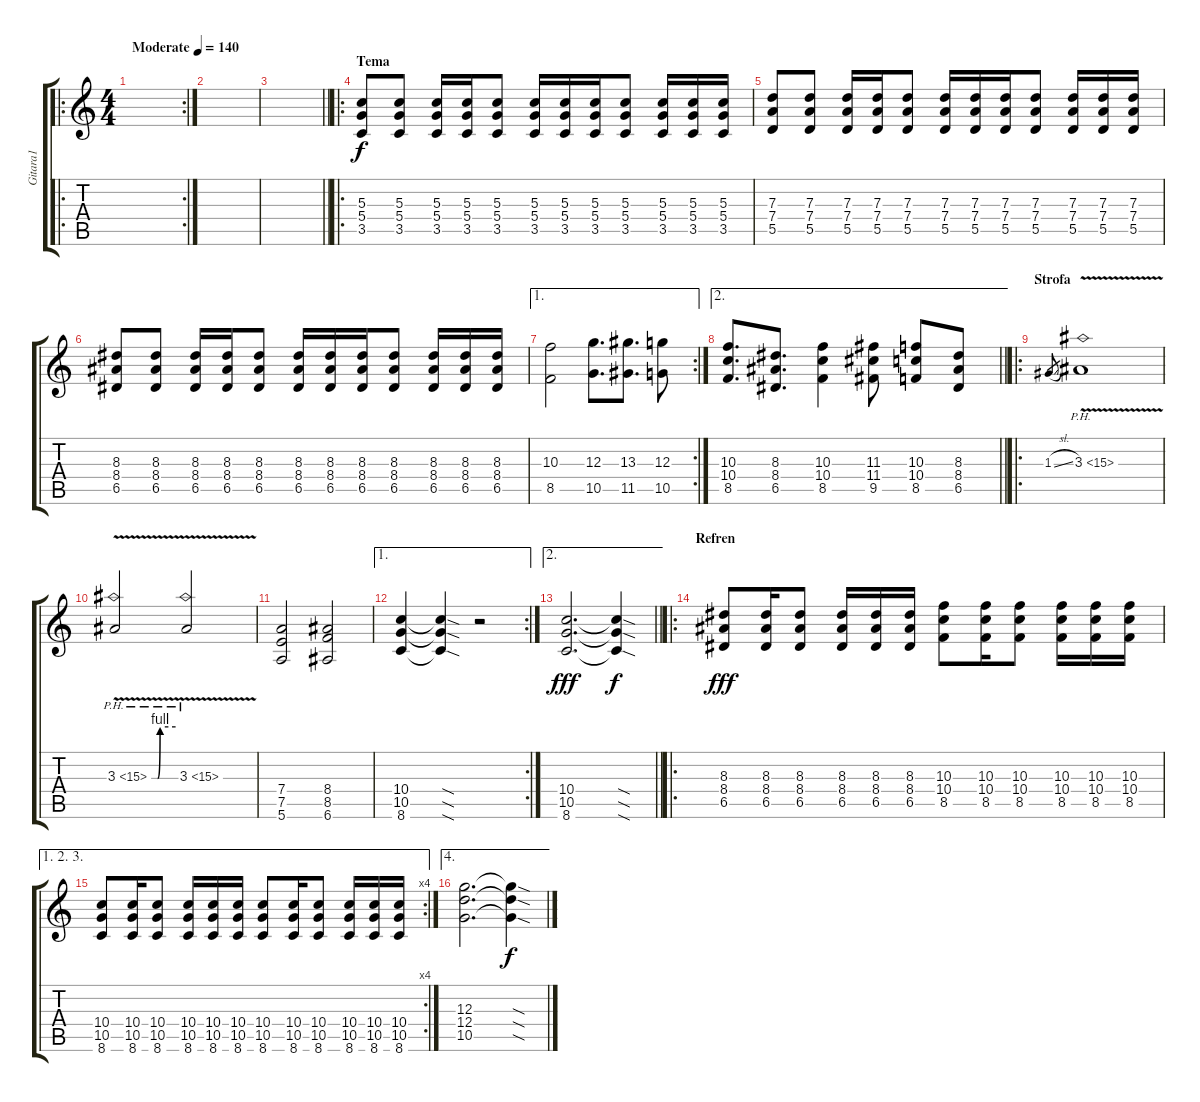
\track ("Gitara1" "Gitara1") {instrument distortionguitar}
\staff {score tabs}
\tuning (E4 B3 G3 D3 A2 E2) {hide}
\ro
\rc 2
\ts (4 4)
\tempo (140 "Moderate")
\clef g2
\ks c
|
|
\barLineRight lightlight
|
\ro
\section ("" "Tema")
(5.3 5.4 3.5).8{volume 16} (5.3 5.4 3.5).8 (5.3 5.4 3.5).16 (5.3 5.4 3.5).16 (5.3 5.4 3.5).8 (5.3 5.4 3.5).16 (5.3 5.4 3.5).16 (5.3 5.4 3.5).16 (5.3 5.4 3.5).8 (5.3 5.4 3.5).16 (5.3 5.4 3.5).16 (5.3 5.4 3.5).16 |
(7.3 7.4 5.5).8 (7.3 7.4 5.5).8 (7.3 7.4 5.5).16 (7.3 7.4 5.5).16 (7.3 7.4 5.5).8 (7.3 7.4 5.5).16 (7.3 7.4 5.5).16 (7.3 7.4 5.5).16 (7.3 7.4 5.5).8 (7.3 7.4 5.5).16 (7.3 7.4 5.5).16 (7.3 7.4 5.5).16 |
(8.3 8.4 6.5).8 (8.3 8.4 6.5).8 (8.3 8.4 6.5).16 (8.3 8.4 6.5).16 (8.3 8.4 6.5).8 (8.3 8.4 6.5).16 (8.3 8.4 6.5).16 (8.3 8.4 6.5).16 (8.3 8.4 6.5).8 (8.3 8.4 6.5).16 (8.3 8.4 6.5).16 (8.3 8.4 6.5).16 |
\ae 1
\rc 2
(10.3 8.5).2 (12.3 10.5).8{d} (13.3 11.5).8{d} (12.3 10.5).8 |
\ae 2
\barLineRight lightlight
(10.3 10.4 8.5).8{d} (8.3 8.4 6.5).8{d} (10.3 10.4 8.5).4 (11.3 11.4 9.5).8 (10.3 10.4 8.5).8 (8.3 8.4 6.5).8 |
\ro
\section ("" "Strofa")
1.3{sl}.8{gr} 3.3{ph 12 v}.1{volume 14} |
3.3{be (custom 0 0 15 0 21 4 60 4) ph 12 v}.2 3.3{ph 12 v}.2 |
(7.4 7.5 5.6).2 (8.4 8.5 6.6).2 |
\ae 1
\rc 2
(10.4 10.5 8.6).4 (10.4{sod t} 10.5{sod t} 8.6{sod t}).4{dy f} r.2 |
\ae 2
\barLineRight lightlight
(10.4 10.5 8.6).2{d dy fff} (10.4{sod t} 10.5{sod t} 8.6{sod t}).4{dy f} |
\ro
\section ("" "Refren")
(8.3 8.4 6.5).8{dy fff} (8.3 8.4 6.5).16 (8.3 8.4 6.5).8 (8.3 8.4 6.5).16 (8.3 8.4 6.5).16 (8.3 8.4 6.5).16 (10.3 10.4 8.5).8 (10.3 10.4 8.5).16 (10.3 10.4 8.5).8 (10.3 10.4 8.5).16 (10.3 10.4 8.5).16 (10.3 10.4 8.5).16 |
\ae (1 2 3)
\rc 4
(10.4 10.5 8.6).8 (10.4 10.5 8.6).16 (10.4 10.5 8.6).8 (10.4 10.5 8.6).16 (10.4 10.5 8.6).16 (10.4 10.5 8.6).16 (10.4 10.5 8.6).8 (10.4 10.5 8.6).16 (10.4 10.5 8.6).8 (10.4 10.5 8.6).16 (10.4 10.5 8.6).16 (10.4 10.5 8.6).16 |
\ae 4
(12.3 12.4 10.5).2{d} (12.3{sod t} 12.4{sod t} 10.5{sod t}).4{dy f}
